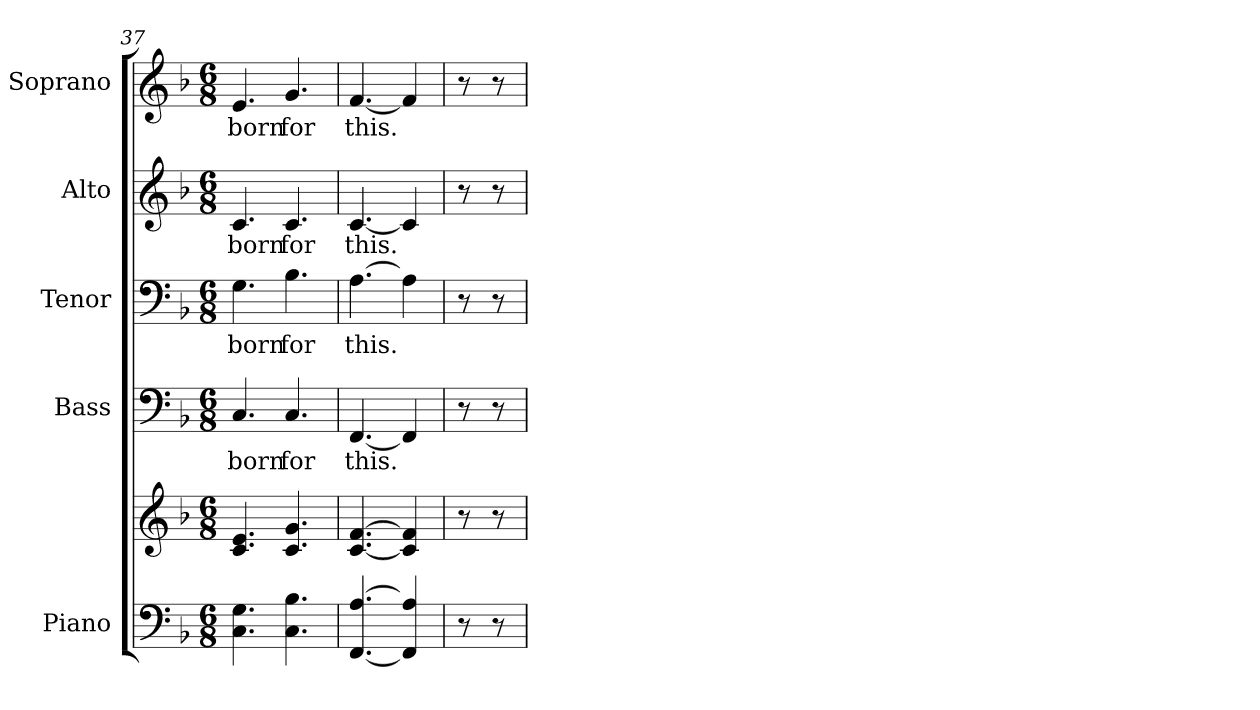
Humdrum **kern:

**kern	**kern	**kern	**text	**kern	**text	**kern	**text	**kern	**text
*part5	*part5	*part4	*part4	*part3	*part3	*part2	*part2	*part1	*part1
*staff6	*staff5	*staff4	*staff4	*staff3	*staff3	*staff2	*staff2	*staff1	*staff1
*I"Piano	*	*I"Bass	*	*I"Tenor	*	*I"Alto	*	*I"Soprano	*
*I'Pno.	*	*I'B.	*	*I'T.	*	*I'A.	*	*I'S.	*
*clefF4	*clefG2	*clefF4	*	*clefF4	*	*clefG2	*	*clefG2	*
*k[b-]	*k[b-]	*k[b-]	*	*k[b-]	*	*k[b-]	*	*k[b-]	*
*F:	*F:	*F:	*	*F:	*	*F:	*	*F:	*
*M6/8	*M6/8	*M6/8	*	*M6/8	*	*M6/8	*	*M6/8	*
=37	=37	=37	=37	=37	=37	=37	=37	=37	=37
!	!	!	!LO:LY:b:color=#000000	!	!	!	!	!	!
!	!	!	!	!	!LO:LY:b:color=#000000	!	!	!	!
!	!	!	!	!	!	!	!LO:LY:b:color=#000000	!	!
!	!	!	!	!	!	!	!	!	!LO:LY:b:color=#000000
4.Ci\ 4.Gi	4.ci/ 4.ei	4.Ci/	born	4.Gi\	born	4.ci/	born	4.ei/	born
!	!	!	!LO:LY:b:color=#000000	!	!	!	!	!	!
!	!	!	!	!	!LO:LY:b:color=#000000	!	!	!	!
!	!	!	!	!	!	!	!LO:LY:b:color=#000000	!	!
!	!	!	!	!	!	!	!	!	!LO:LY:b:color=#000000
4.Ci\ 4.B-i	4.ci/ 4.gi	4.Ci/	for	4.B-i\	for	4.ci/	for	4.gi/	for
!!LO:PB:g=z
=38	=38	=38	=38	=38	=38	=38	=38	=38	=38
!	!	!	!LO:LY:b:color=#000000	!	!	!	!	!	!
!	!	!	!	!	!LO:LY:b:color=#000000	!	!	!	!
!	!	!	!	!	!	!	!LO:LY:b:color=#000000	!	!
!	!	!	!	!	!	!	!	!	!LO:LY:b:color=#000000
[<4.FFi/ [>4.Ai	[<4.ci/ [>4.fi	[<4.FFi/	this.	[>4.Ai\	this.	[<4.ci/	this.	[<4.fi/	this.
4FFi/] 4Ai]	4ci/] 4fi]	4FFi/]	.	4Ai\]	.	4ci/]	.	4fi/]	.
=39	=39	=39	=39	=39	=39	=39	=39	=39	=39
8r	8r	8r	.	8r	.	8r	.	8r	.
8r	8r	8r	.	8r	.	8r	.	8r	.
=	=	=	=	=	=	=	=	=	=
*-	*-	*-	*-	*-	*-	*-	*-	*-	*-
